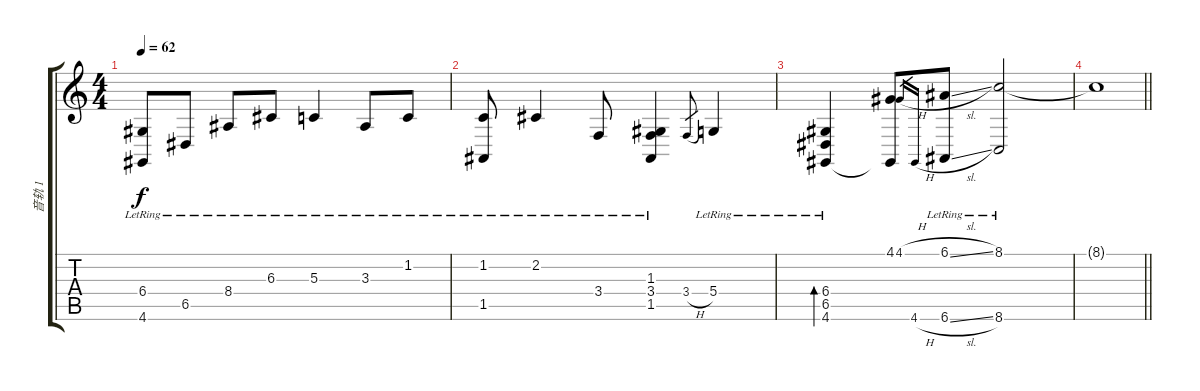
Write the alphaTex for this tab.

\track ("音轨 1" "音轨 1") {instrument acousticgrandpiano}
\staff {score tabs}
\tuning (E4 B3 G3 D3 A2 E2) {hide}
\ts (4 4)
\tempo 62
\clef g2
\ks c
(6.4{lr} 4.6{lr}).8{dy f} 6.5{lr}.8 8.4{lr}.8 6.3{lr}.8 5.3{lr}.4 3.3{lr}.8 1.2{lr}.8 |
(1.2{lr} 1.5{lr}).8 2.2{lr}.4 3.4{lr}.8 (1.3{lr} 3.4{lr} 1.5{lr}).4 3.4{h}.8{gr} 5.4{lr}.4 |
(6.4{lr} 6.5{lr} 4.6{lr}).4{bd 60} (4.1 4.6{t}).8 4.1{h}.16{gr} 4.6{h}.16{gr} (6.1{sl lr} 6.6{sl lr}).8 (8.1{lr} 8.6{lr}).2 |
\barLineRight lightlight
8.1{t}.1
